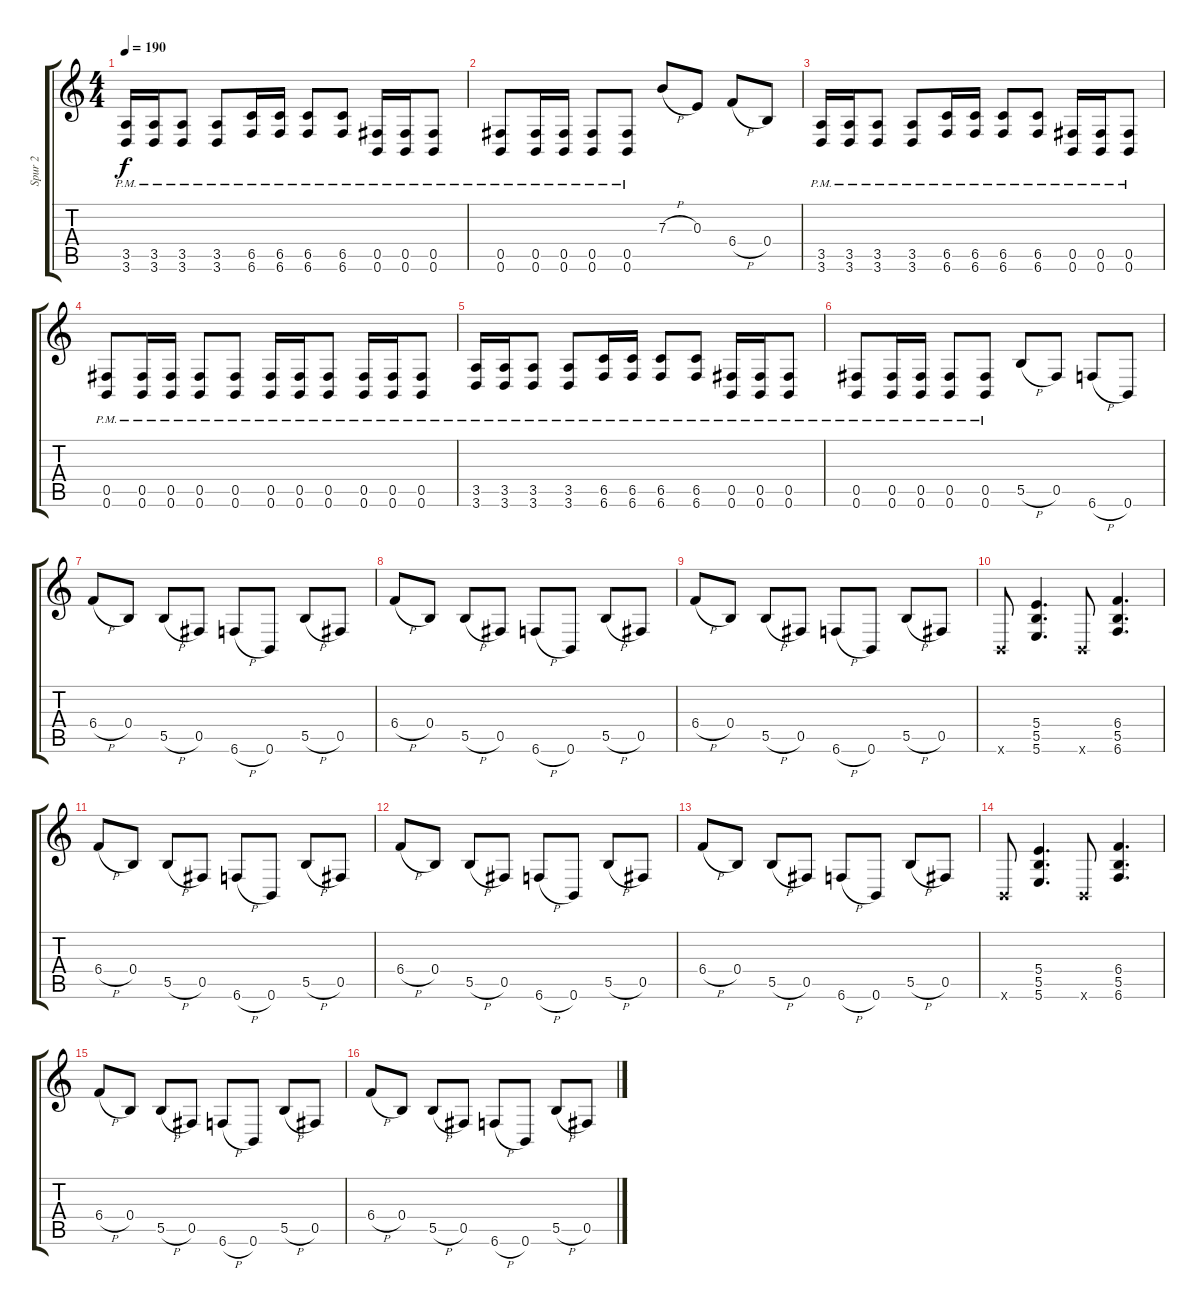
\track ("Spur 2" "Spur 2") {instrument distortionguitar}
\staff {score tabs}
\tuning (Db4 Ab3 E3 B2 Gb2 B1) {hide}
\ts (4 4)
\tempo 190
\clef g2
\ks c
(3.5{pm} 3.6{pm}).16{dy f} (3.5{pm} 3.6{pm}).16 (3.5{pm} 3.6{pm}).8 (3.5{pm} 3.6{pm}).8 (6.5{pm} 6.6{pm}).16 (6.5{pm} 6.6{pm}).16 (6.5{pm} 6.6{pm}).8 (6.5{pm} 6.6{pm}).8 (0.5{pm} 0.6{pm}).16 (0.5{pm} 0.6{pm}).16 (0.5{pm} 0.6{pm}).8 |
(0.5{pm} 0.6{pm}).8 (0.5{pm} 0.6{pm}).16 (0.5{pm} 0.6{pm}).16 (0.5{pm} 0.6{pm}).8 (0.5{pm} 0.6{pm}).8 7.3{h}.8 0.3.8 6.4{h}.8 0.4.8 |
(3.5{pm} 3.6{pm}).16 (3.5{pm} 3.6{pm}).16 (3.5{pm} 3.6{pm}).8 (3.5{pm} 3.6{pm}).8 (6.5{pm} 6.6{pm}).16 (6.5{pm} 6.6{pm}).16 (6.5{pm} 6.6{pm}).8 (6.5{pm} 6.6{pm}).8 (0.5{pm} 0.6{pm}).16 (0.5{pm} 0.6{pm}).16 (0.5{pm} 0.6{pm}).8 |
(0.5{pm} 0.6{pm}).8 (0.5{pm} 0.6{pm}).16 (0.5{pm} 0.6{pm}).16 (0.5{pm} 0.6{pm}).8 (0.5{pm} 0.6{pm}).8 (0.5{pm} 0.6{pm}).16 (0.5{pm} 0.6{pm}).16 (0.5{pm} 0.6{pm}).8 (0.5{pm} 0.6{pm}).16 (0.5{pm} 0.6{pm}).16 (0.5{pm} 0.6{pm}).8 |
(3.5{pm} 3.6{pm}).16 (3.5{pm} 3.6{pm}).16 (3.5{pm} 3.6{pm}).8 (3.5{pm} 3.6{pm}).8 (6.5{pm} 6.6{pm}).16 (6.5{pm} 6.6{pm}).16 (6.5{pm} 6.6{pm}).8 (6.5{pm} 6.6{pm}).8 (0.5{pm} 0.6{pm}).16 (0.5{pm} 0.6{pm}).16 (0.5{pm} 0.6{pm}).8 |
(0.5{pm} 0.6{pm}).8 (0.5{pm} 0.6{pm}).16 (0.5{pm} 0.6{pm}).16 (0.5{pm} 0.6{pm}).8 (0.5{pm} 0.6{pm}).8 5.5{h}.8 0.5.8 6.6{h}.8 0.6.8 |
6.4{h}.8 0.4.8 5.5{h}.8 0.5.8 6.6{h}.8 0.6.8 5.5{h}.8 0.5.8 |
6.4{h}.8 0.4.8 5.5{h}.8 0.5.8 6.6{h}.8 0.6.8 5.5{h}.8 0.5.8 |
6.4{h}.8 0.4.8 5.5{h}.8 0.5.8 6.6{h}.8 0.6.8 5.5{h}.8 0.5.8 |
0.6{x}.8 (5.4 5.5 5.6).4{d} 0.6{x}.8 (6.4 5.5 6.6).4{d} |
6.4{h}.8 0.4.8 5.5{h}.8 0.5.8 6.6{h}.8 0.6.8 5.5{h}.8 0.5.8 |
6.4{h}.8 0.4.8 5.5{h}.8 0.5.8 6.6{h}.8 0.6.8 5.5{h}.8 0.5.8 |
6.4{h}.8 0.4.8 5.5{h}.8 0.5.8 6.6{h}.8 0.6.8 5.5{h}.8 0.5.8 |
0.6{x}.8 (5.4 5.5 5.6).4{d} 0.6{x}.8 (6.4 5.5 6.6).4{d} |
6.4{h}.8 0.4.8 5.5{h}.8 0.5.8 6.6{h}.8 0.6.8 5.5{h}.8 0.5.8 |
6.4{h}.8 0.4.8 5.5{h}.8 0.5.8 6.6{h}.8 0.6.8 5.5{h}.8 0.5.8
